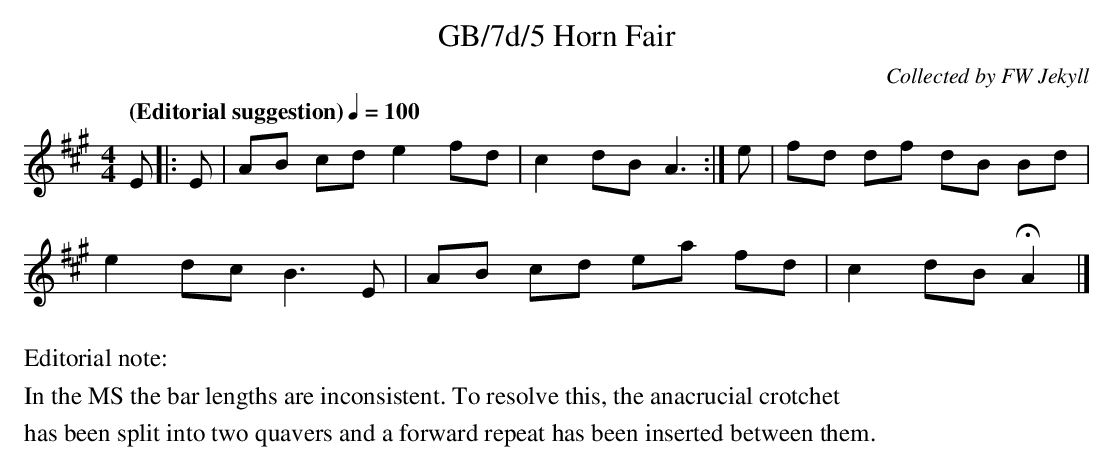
X:1
T:GB/7d/5 Horn Fair
C:Collected by FW Jekyll
L:1/8
M:4/4
Q:"(Editorial suggestion)" 1/4=100
K:A
E |: E | AB cd e2 fd | c2 dB A3 :| e | fd df dB Bd |$
e2 dc B3 E | AB cd ea fd | c2 dB HA2 |]
